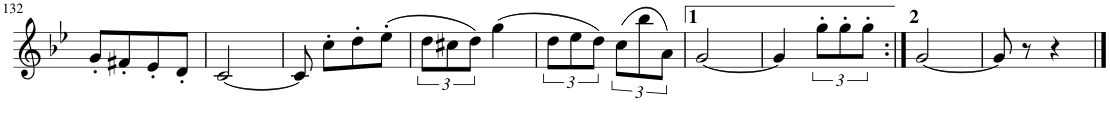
**kern
*part1
*staff1
*I"Tenor Saxophone
*I'Ten. Sax.
!!LO:PB:g=z
*clefG2
*Trd8c14
*k[b-e-]
*M2/4
=132
8g'/L
8f#X'/
8e-'/
8d'/J
=133
[2c/
=134
8c/]
8cc'\L
8dd'\
(8ee-'\J
=135
12dd\L
12cc#X\
12dd\J)
(4gg\
=136
12dd\L
12ee-\
12dd\J)
(12cc\L
12bb-\
12a\J)
=137
[2g/
=138
4g/]
12gg'\L
12gg'\
12gg'\J
=139:|!
[2g/
=140
8g/]
8r
4r
==
*-
